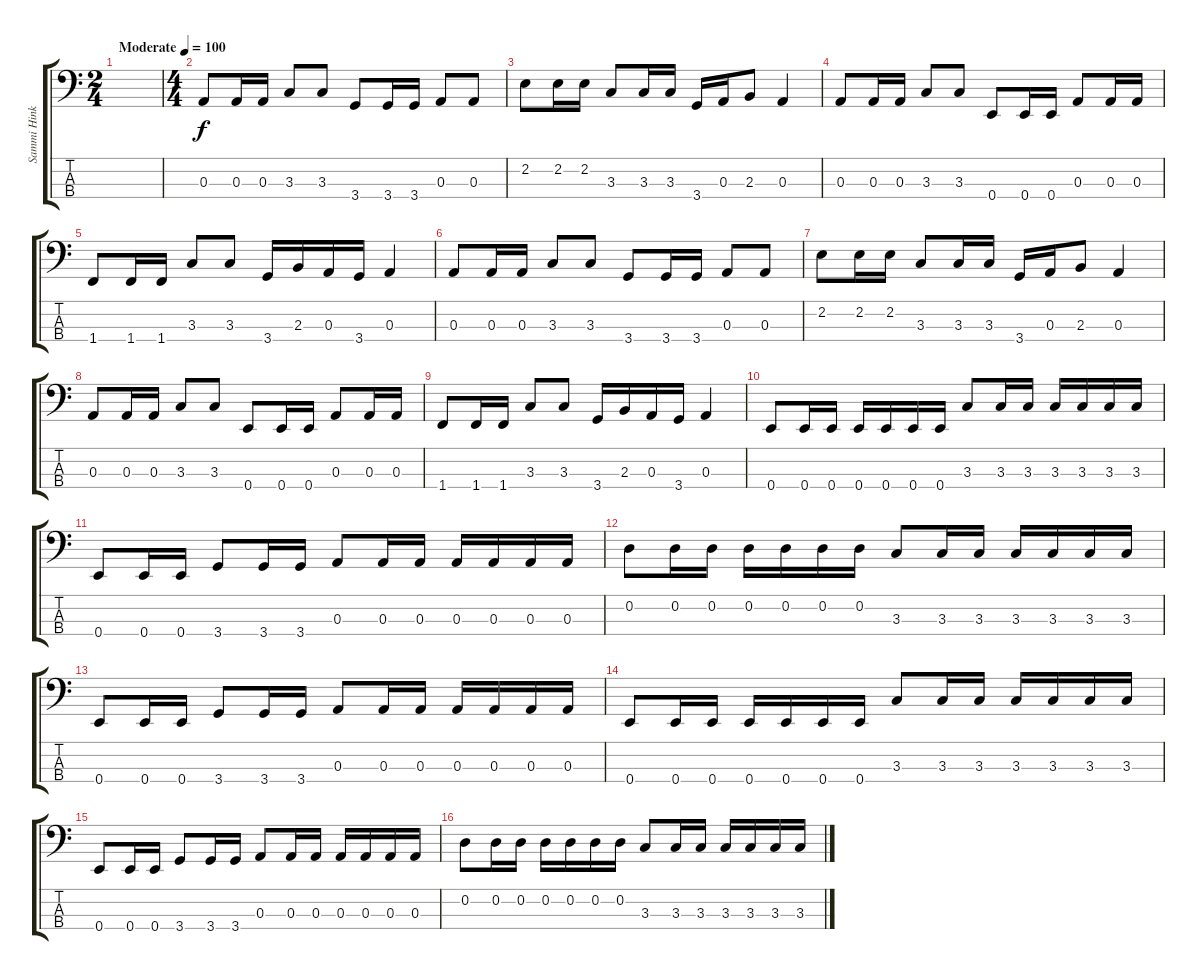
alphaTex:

\track ("Sammi Hinkka" "Sammi Hink") {solo instrument electricbassfinger}
\staff {score tabs}
\tuning (G2 D2 A1 E1) {hide}
\ts (2 4)
\tempo (100 "Moderate")
\clef f4
\ks c
|
\ts (4 4)
0.3.8 0.3.16 0.3.16 3.3.8 3.3.8 3.4.8 3.4.16 3.4.16 0.3.8 0.3.8 |
2.2.8 2.2.16 2.2.16 3.3.8 3.3.16 3.3.16 3.4.16 0.3.16 2.3.8 0.3.4 |
0.3.8 0.3.16 0.3.16 3.3.8 3.3.8 0.4.8 0.4.16 0.4.16 0.3.8 0.3.16 0.3.16 |
1.4.8 1.4.16 1.4.16 3.3.8 3.3.8 3.4.16 2.3.16 0.3.16 3.4.16 0.3.4 |
0.3.8 0.3.16 0.3.16 3.3.8 3.3.8 3.4.8 3.4.16 3.4.16 0.3.8 0.3.8 |
2.2.8 2.2.16 2.2.16 3.3.8 3.3.16 3.3.16 3.4.16 0.3.16 2.3.8 0.3.4 |
0.3.8 0.3.16 0.3.16 3.3.8 3.3.8 0.4.8 0.4.16 0.4.16 0.3.8 0.3.16 0.3.16 |
1.4.8 1.4.16 1.4.16 3.3.8 3.3.8 3.4.16 2.3.16 0.3.16 3.4.16 0.3.4 |
0.4.8 0.4.16 0.4.16 0.4.16 0.4.16 0.4.16 0.4.16 3.3.8 3.3.16 3.3.16 3.3.16 3.3.16 3.3.16 3.3.16 |
0.4.8 0.4.16 0.4.16 3.4.8 3.4.16 3.4.16 0.3.8 0.3.16 0.3.16 0.3.16 0.3.16 0.3.16 0.3.16 |
0.2.8 0.2.16 0.2.16 0.2.16 0.2.16 0.2.16 0.2.16 3.3.8 3.3.16 3.3.16 3.3.16 3.3.16 3.3.16 3.3.16 |
0.4.8 0.4.16 0.4.16 3.4.8 3.4.16 3.4.16 0.3.8 0.3.16 0.3.16 0.3.16 0.3.16 0.3.16 0.3.16 |
0.4.8 0.4.16 0.4.16 0.4.16 0.4.16 0.4.16 0.4.16 3.3.8 3.3.16 3.3.16 3.3.16 3.3.16 3.3.16 3.3.16 |
0.4.8 0.4.16 0.4.16 3.4.8 3.4.16 3.4.16 0.3.8 0.3.16 0.3.16 0.3.16 0.3.16 0.3.16 0.3.16 |
0.2.8 0.2.16 0.2.16 0.2.16 0.2.16 0.2.16 0.2.16 3.3.8 3.3.16 3.3.16 3.3.16 3.3.16 3.3.16 3.3.16
